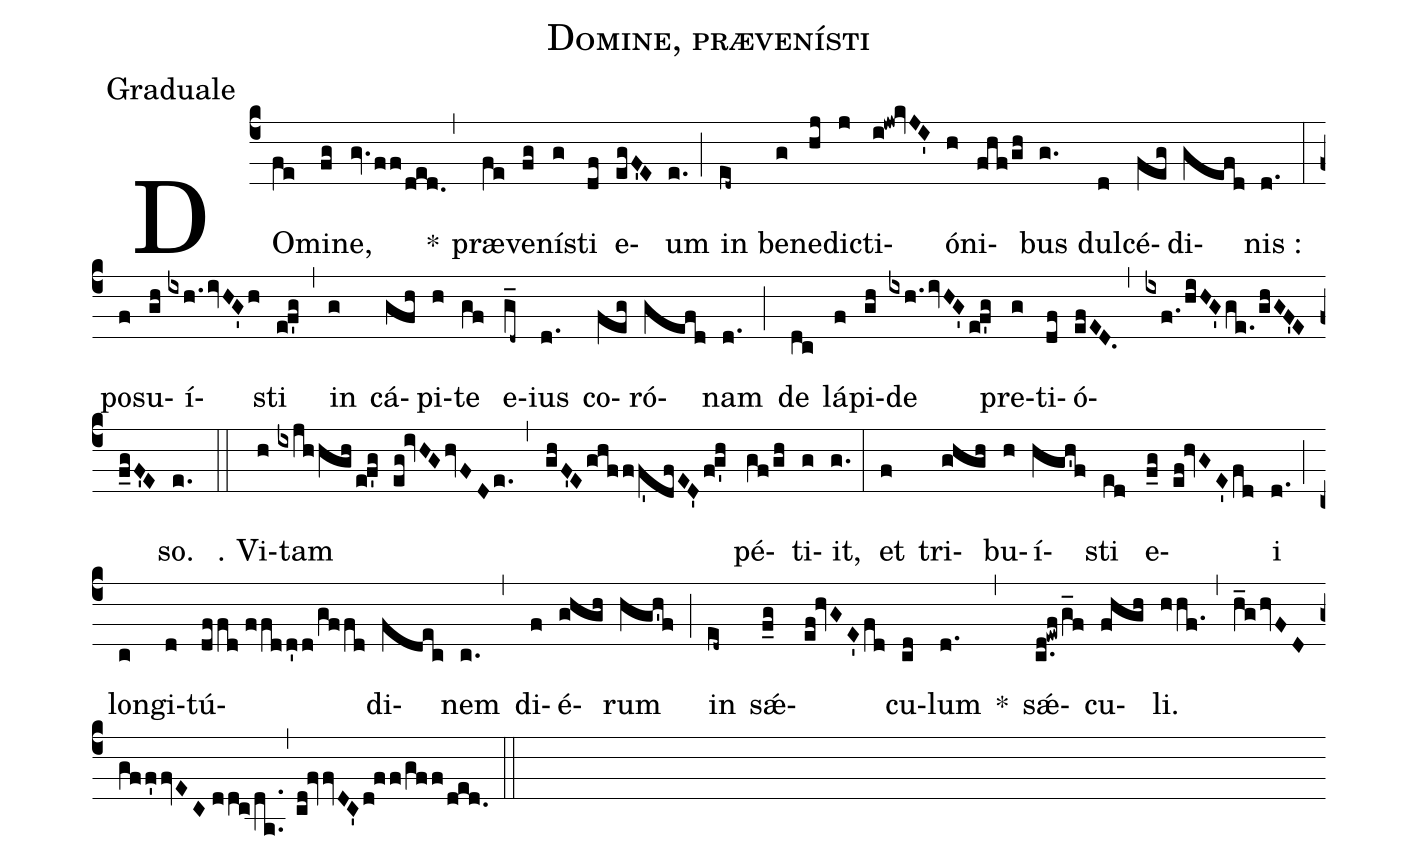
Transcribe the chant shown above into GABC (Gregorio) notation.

name:Domine, prævenísti;
office-part:Graduale;
%%
(c4) DO(fe)mi(fg)ne,(gv.ff/ded.) *(,) præ(fe)ve(fg)ní(g)sti(df) e(egF'E)um(e.) (;) in(ed~) be(g)ne(hj)di(j)cti(i!jw!kvJI')ó(h)ni(fhf/gh)bus(g.) dul(d)cé(feg)di(gefd)nis :(d.) (:)
po(f)su(gh)í(ixh.ivHG'h)sti(e!f'g) (,) in(g) cá(gfh)pi(h)te(gf) e(g_d~)ius(d.) co(feg)ró(gefd)nam(d.) (;) de(dc) lá(f)pi(gh)de(ixh.ivHG'e!f'g) pre(g)ti(df)ó(efED.,ixf./hiHG'ge./ghGF'Ef_gF'E)so.(e.) (::)

℣. Vi(h)tam(ixjhhgh/e!f'g eg!ivHGhvFDe.,ghF'Eghff/f'dfED'f!g'h) pé(gf/gh)ti(g)it,(g.) (:)
et(f) tri(ghgh)bu(h)í(hgh'f)sti(ed) e(f_g ef!hvGE'fd)i(d.) (;) lon(c)gi(d)tú(dffd//ffdd'd/gffd)di(fdec)nem(c.) (,) di(f)é(ghgh)rum(hgh'f) (;) in(ed~) s<sp>'ae</sp>(f_g  ef!hvGE'fd)cu(cd)lum(d.) *(,) s<sp>'ae</sp>(c.d!ewf/g_f)cu(fhgh)li.(hhf.,h_ghvFDgff'fvEC//ddc/da..,cd!fvvDC'd!ff/gff/ded.) (::)
